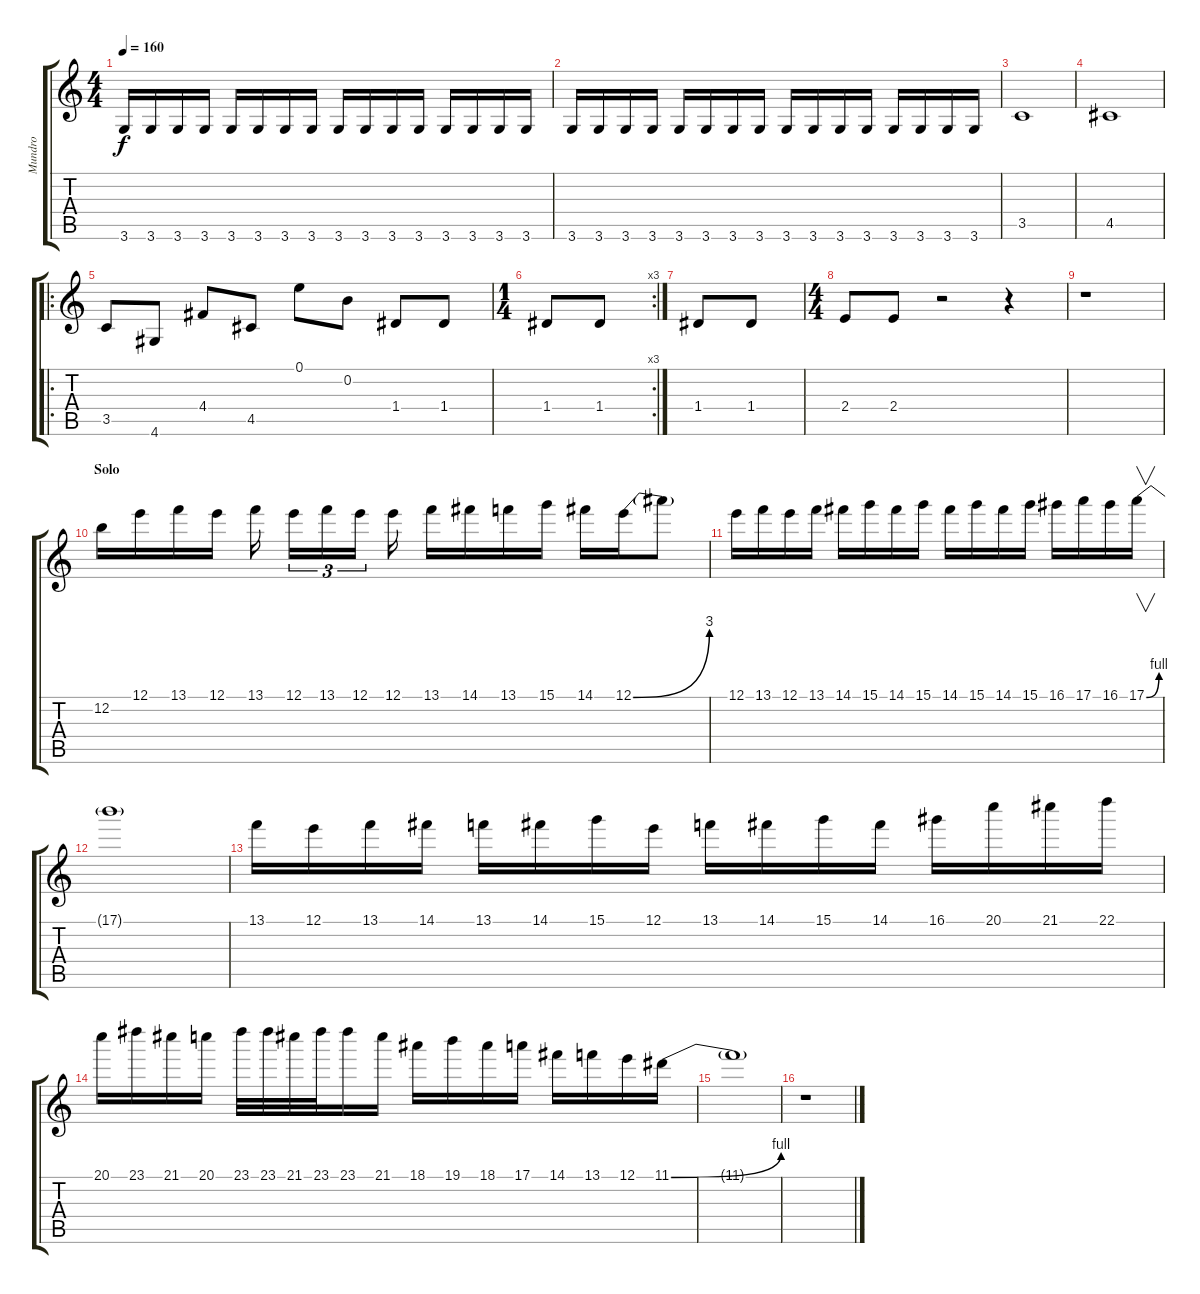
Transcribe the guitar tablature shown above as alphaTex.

\track ("Mundro" "Mundro") {instrument distortionguitar}
\staff {score tabs}
\tuning (E4 B3 G3 D3 A2 E2) {hide}
\ts (4 4)
\tempo 160
\clef g2
\ks c
3.6.16{dy f} 3.6.16 3.6.16 3.6.16 3.6.16 3.6.16 3.6.16 3.6.16 3.6.16 3.6.16 3.6.16 3.6.16 3.6.16 3.6.16 3.6.16 3.6.16 |
3.6.16 3.6.16 3.6.16 3.6.16 3.6.16 3.6.16 3.6.16 3.6.16 3.6.16 3.6.16 3.6.16 3.6.16 3.6.16 3.6.16 3.6.16 3.6.16 |
3.5.1 |
4.5.1 |
\ro
3.5.8 4.6.8 4.4.8 4.5.8 0.1.8 0.2.8 1.4.8 1.4.8 |
\rc 3
\ts (1 4)
1.4.8 1.4.8 |
1.4.8 1.4.8 |
\ts (4 4)
2.4.8 2.4.8 r.2 r.4 |
r.1 |
\section ("" "Solo")
12.2.16 12.1.16 13.1.16 12.1.16 13.1.16 12.1.16{tu (3 2)} 13.1.16{tu (3 2)} 12.1.16{tu (3 2)} 12.1.16 13.1.16 14.1.16 13.1.16 15.1.16 14.1.16 12.1{be (bend 0 0 60 12)}.16 12.1{t}.8 |
12.1.16 13.1.16 12.1.16 13.1.16 14.1.16 15.1.16 14.1.16 15.1.16 14.1.16 15.1.16 14.1.16 15.1.16 16.1.16 17.1.16 16.1.16 17.1{be (bend 0 0 60 4)}.16{v} |
17.1{t}.1 |
13.1.16 12.1.16 13.1.16 14.1.16 13.1.16 14.1.16 15.1.16 12.1.16 13.1.16 14.1.16 15.1.16 14.1.16 16.1.16 20.1.16 21.1.16 22.1.16 |
20.1.16 23.1.16 21.1.16 20.1.16 23.1.32 23.1.32 21.1.32 23.1.32 23.1.16 21.1.16 18.1.16 19.1.16 18.1.16 17.1.16 14.1.16 13.1.16 12.1.16 11.1{be (bend 0 0 60 4)}.16 |
11.1{t}.1 |
r.1
